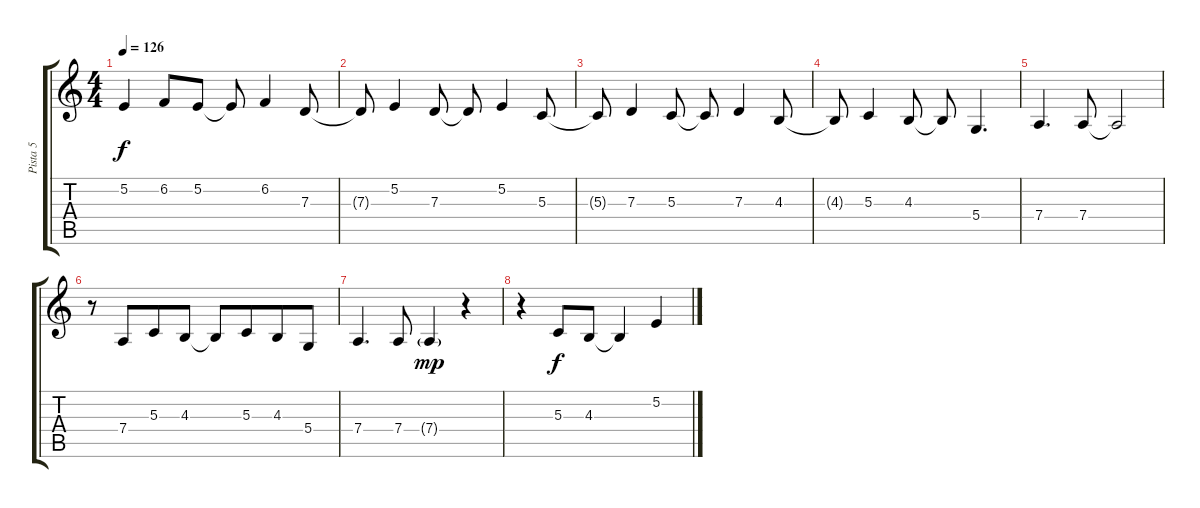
\track ("Pista 5" "Pista 5") {instrument agogo}
\staff {score tabs}
\tuning (E4 B3 G3 D3 A2 E2) {hide}
\ts (4 4)
\tempo 126
\clef g2
\ks c
5.2.4{dy f} 6.2.8 5.2.8 5.2{t}.8 6.2.4 7.3.8 |
7.3{t}.8 5.2.4 7.3.8 7.3{t}.8 5.2.4 5.3.8 |
5.3{t}.8 7.3.4 5.3.8 5.3{t}.8 7.3.4 4.3.8 |
4.3{t}.8 5.3.4 4.3.8 4.3{t}.8 5.4.4{d} |
7.4.4{d} 7.4.8 7.4{t}.2 |
r.8 7.4.8{beam merge} 5.3.8{beam merge} 4.3.8 4.3{t}.8 5.3.8{beam merge} 4.3.8 5.4.8 |
7.4.4{d} 7.4.8 7.4{g}.4{dy mp} r.4 |
r.4 5.3.8{dy f} 4.3.8 4.3{t}.4 5.2.4
